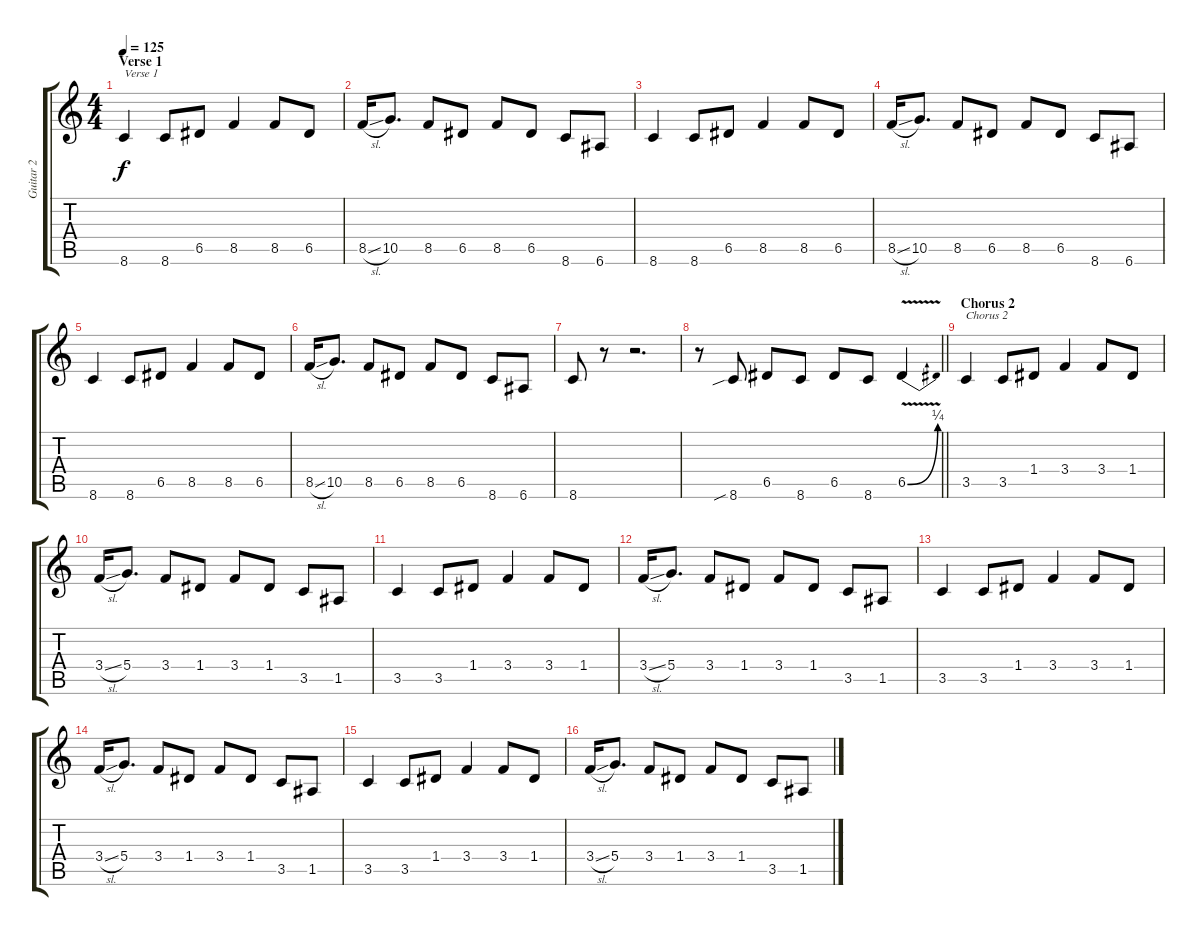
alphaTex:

\track ("Guitar 2" "Guitar 2") {instrument overdrivenguitar}
\staff {score tabs}
\tuning (E4 B3 G3 D3 A2 E2) {hide}
\ts (4 4)
\section ("" "Verse 1")
\tempo 125
\clef g2
\ks c
8.6.4{txt "Verse 1" dy f} 8.6.8 6.5.8 8.5.4 8.5.8 6.5.8 |
8.5{sl}.16 10.5.8{d} 8.5.8 6.5.8 8.5.8 6.5.8 8.6.8 6.6.8 |
8.6.4 8.6.8 6.5.8 8.5.4 8.5.8 6.5.8 |
8.5{sl}.16 10.5.8{d} 8.5.8 6.5.8 8.5.8 6.5.8 8.6.8 6.6.8 |
8.6.4 8.6.8 6.5.8 8.5.4 8.5.8 6.5.8 |
8.5{sl}.16 10.5.8{d} 8.5.8 6.5.8 8.5.8 6.5.8 8.6.8 6.6.8 |
8.6.8 r.8 r.2{d} |
\barLineRight lightlight
r.8 8.6{sib}.8 6.5.8 8.6.8 6.5.8 8.6.8 6.5{be (bend 0 0 60 1) v}.4 |
\section ("" "Chorus 2")
3.5.4{txt "Chorus 2"} 3.5.8 1.4.8 3.4.4 3.4.8 1.4.8 |
3.4{sl}.16 5.4.8{d} 3.4.8 1.4.8 3.4.8 1.4.8 3.5.8 1.5.8 |
3.5.4 3.5.8 1.4.8 3.4.4 3.4.8 1.4.8 |
3.4{sl}.16 5.4.8{d} 3.4.8 1.4.8 3.4.8 1.4.8 3.5.8 1.5.8 |
3.5.4 3.5.8 1.4.8 3.4.4 3.4.8 1.4.8 |
3.4{sl}.16 5.4.8{d} 3.4.8 1.4.8 3.4.8 1.4.8 3.5.8 1.5.8 |
3.5.4 3.5.8 1.4.8 3.4.4 3.4.8 1.4.8 |
3.4{sl}.16 5.4.8{d} 3.4.8 1.4.8 3.4.8 1.4.8 3.5.8 1.5.8
